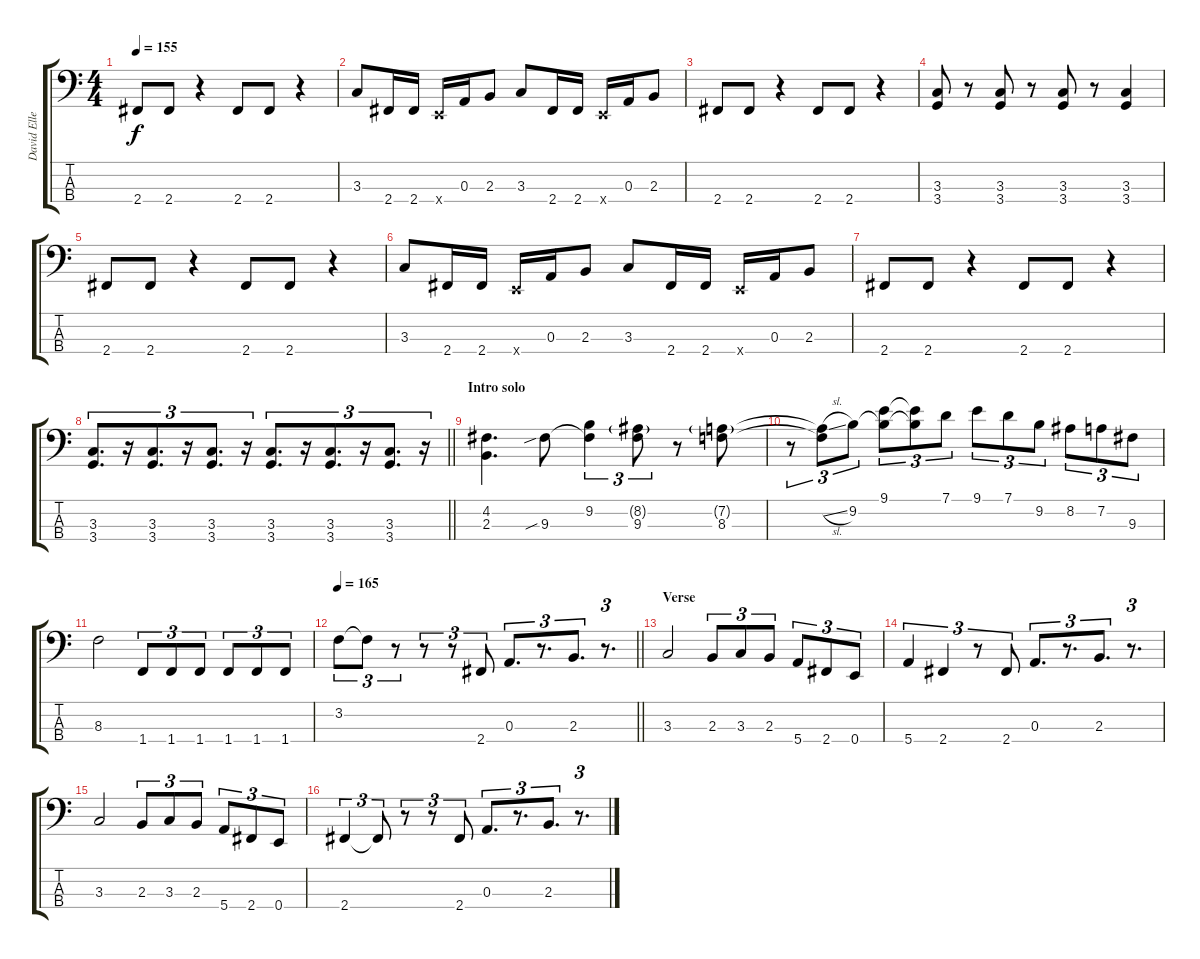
\track ("David Ellefson" "David Elle") {solo instrument electricbassfinger}
\staff {score tabs}
\tuning (G2 D2 A1 E1) {hide}
\ts (4 4)
\tempo 155
\clef f4
\ks c
2.4.8{dy f} 2.4.8 r.4 2.4.8 2.4.8 r.4 |
3.3.8 2.4.16 2.4.16 0.4{x}.16 0.3.16 2.3.8 3.3.8 2.4.16 2.4.16 0.4{x}.16 0.3.16 2.3.8 |
2.4.8 2.4.8 r.4 2.4.8 2.4.8 r.4 |
(3.3 3.4).8 r.8 (3.3 3.4).8 r.8 (3.3 3.4).8 r.8 (3.3 3.4).4 |
2.4.8 2.4.8 r.4 2.4.8 2.4.8 r.4 |
3.3.8 2.4.16 2.4.16 0.4{x}.16 0.3.16 2.3.8 3.3.8 2.4.16 2.4.16 0.4{x}.16 0.3.16 2.3.8 |
2.4.8 2.4.8 r.4 2.4.8 2.4.8 r.4 |
\barLineRight lightlight
(3.3 3.4).8{d tu (3 2)} r.16{tu (3 2)} (3.3 3.4).8{d tu (3 2)} r.16{tu (3 2)} (3.3 3.4).8{d tu (3 2)} r.16{tu (3 2)} (3.3 3.4).8{d tu (3 2)} r.16{tu (3 2)} (3.3 3.4).8{d tu (3 2)} r.16{tu (3 2)} (3.3 3.4).8{d tu (3 2)} r.16{tu (3 2)} |
\section ("" "Intro solo")
(4.2 2.3).4{d} 9.3{sib}.8 (9.2 9.3{t}).4{tu (3 2)} (8.2{g} 9.3).8{tu (3 2)} r.8 (7.2{g} 8.3).8 |
r.8{tu (3 2)} (7.2{sl t} 8.3{t}).8{tu (3 2)} 9.2.8{tu (3 2)} (9.1 9.2{t}).8{tu (3 2)} (9.1{t} 9.2{t}).8{tu (3 2)} 7.1.8{tu (3 2)} 9.1.8{tu (3 2)} 7.1.8{tu (3 2)} 9.2.8{tu (3 2)} 8.2.8{tu (3 2)} 7.2.8{tu (3 2)} 9.3.8{tu (3 2)} |
8.3.2 1.4.8{tu (3 2)} 1.4.8{tu (3 2)} 1.4.8{tu (3 2)} 1.4.8{tu (3 2)} 1.4.8{tu (3 2)} 1.4.8{tu (3 2)} |
\tempo 165
\barLineRight lightlight
3.2.8{tu (3 2)} 3.2{t}.8{tu (3 2)} r.8{tu (3 2)} r.8{tu (3 2)} r.8{tu (3 2)} 2.4.8{tu (3 2)} 0.3.8{d tu (3 2)} r.8{d tu (3 2)} 2.3.8{d tu (3 2)} r.8{d tu (3 2)} |
\section ("" "Verse")
3.3.2 2.3.8{tu (3 2)} 3.3.8{tu (3 2)} 2.3.8{tu (3 2)} 5.4.8{tu (3 2)} 2.4.8{tu (3 2)} 0.4.8{tu (3 2)} |
5.4.4{tu (3 2)} 2.4.4{tu (3 2)} r.8{tu (3 2)} 2.4.8{tu (3 2)} 0.3.8{d tu (3 2)} r.8{d tu (3 2)} 2.3.8{d tu (3 2)} r.8{d tu (3 2)} |
3.3.2 2.3.8{tu (3 2)} 3.3.8{tu (3 2)} 2.3.8{tu (3 2)} 5.4.8{tu (3 2)} 2.4.8{tu (3 2)} 0.4.8{tu (3 2)} |
2.4.4{tu (3 2)} 2.4{t}.8{tu (3 2)} r.8{tu (3 2)} r.8{tu (3 2)} 2.4.8{tu (3 2)} 0.3.8{d tu (3 2)} r.8{d tu (3 2)} 2.3.8{d tu (3 2)} r.8{d tu (3 2)}
